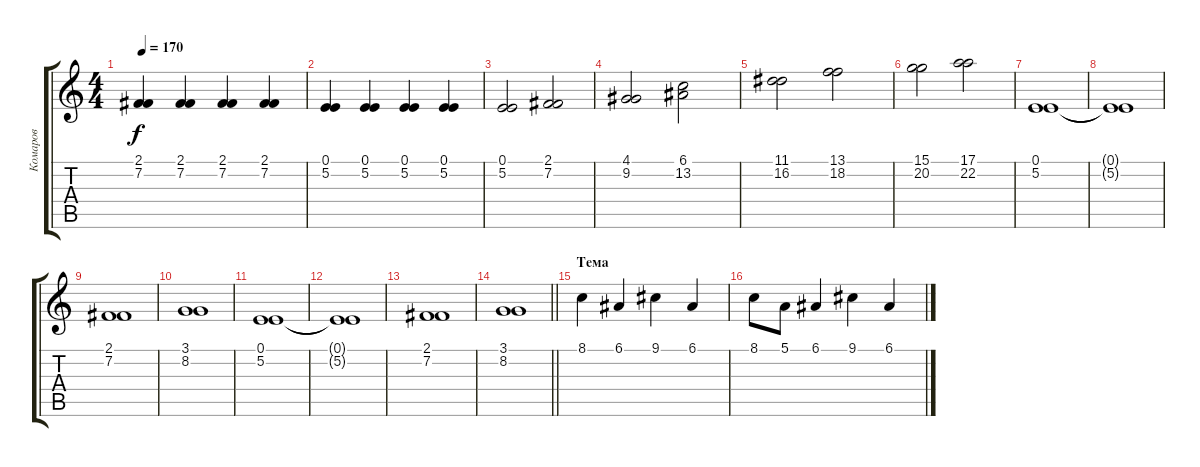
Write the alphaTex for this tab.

\track ("Комаров" "Комаров") {instrument pad3polysynth}
\staff {score tabs}
\tuning (E4 B3 G3 D3 A2 E2) {hide}
\ts (4 4)
\tempo 170
\clef g2
\ks c
(2.1 7.2).4{dy f} (2.1 7.2).4 (2.1 7.2).4 (2.1 7.2).4 |
(0.1 5.2).4 (0.1 5.2).4 (0.1 5.2).4 (0.1 5.2).4 |
(0.1 5.2).2 (2.1 7.2).2 |
(4.1 9.2).2 (6.1 13.2).2 |
(11.1 16.2).2 (13.1 18.2).2 |
(15.1 20.2).2 (17.1 22.2).2 |
(0.1 5.2).1 |
(0.1{t} 5.2{t}).1 |
(2.1 7.2).1 |
(3.1 8.2).1 |
(0.1 5.2).1 |
(0.1{t} 5.2{t}).1 |
(2.1 7.2).1 |
\barLineRight lightlight
(3.1 8.2).1 |
\section ("" "Тема")
8.1.4 6.1.4 9.1.4 6.1.4 |
8.1.8 5.1.8 6.1.4 9.1.4 6.1.4
